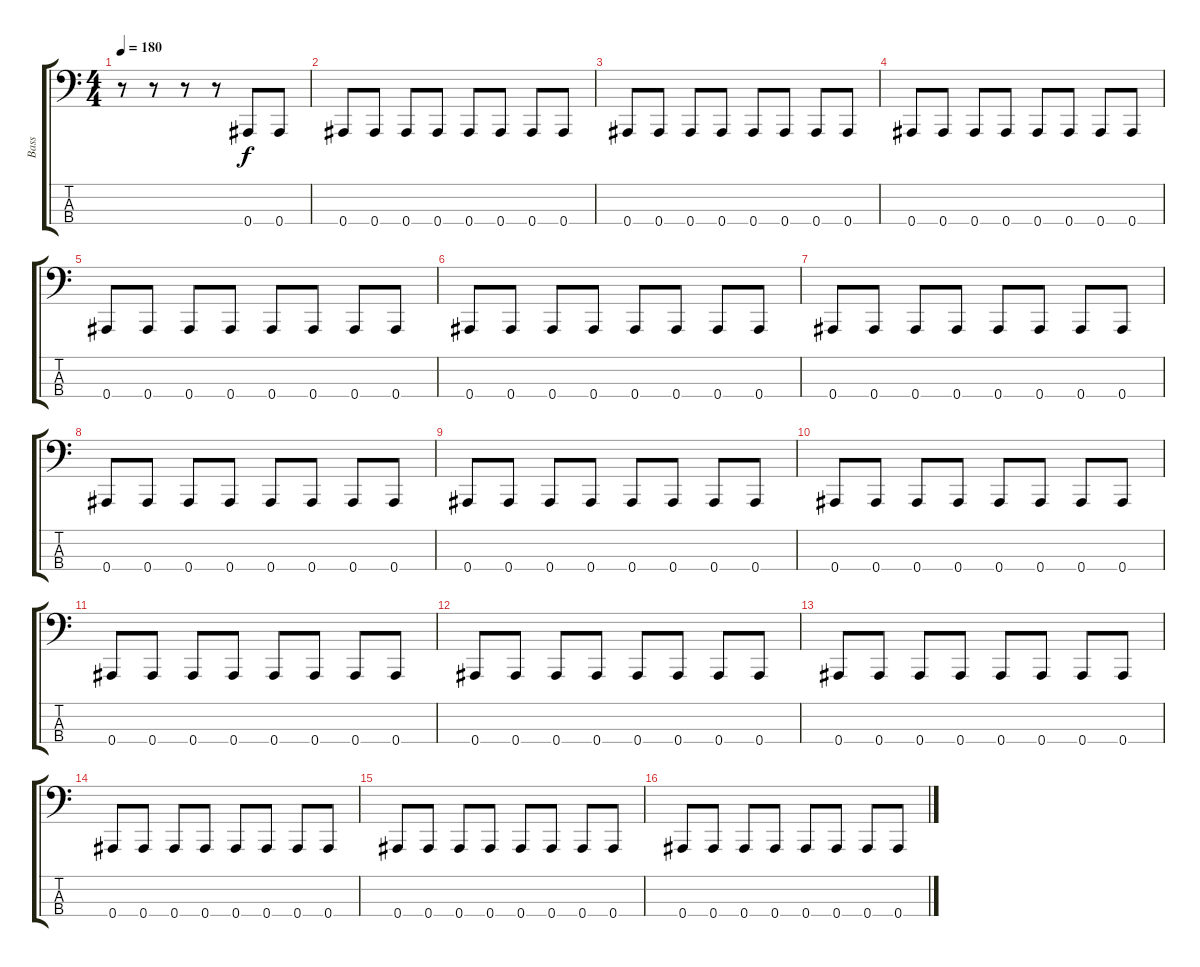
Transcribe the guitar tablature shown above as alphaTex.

\track ("Bass" "Bass") {instrument electricbasspick bank 255}
\staff {score tabs}
\tuning (Eb2 Bb1 F1 Bb0) {hide}
\ts (4 4)
\tempo 180
\clef f4
\ks c
r.8{dy f} r.8 r.8 r.8 0.4.8 0.4.8 |
0.4.8 0.4.8 0.4.8 0.4.8 0.4.8 0.4.8 0.4.8 0.4.8 |
0.4.8 0.4.8 0.4.8 0.4.8 0.4.8 0.4.8 0.4.8 0.4.8 |
0.4.8 0.4.8 0.4.8 0.4.8 0.4.8 0.4.8 0.4.8 0.4.8 |
0.4.8 0.4.8 0.4.8 0.4.8 0.4.8 0.4.8 0.4.8 0.4.8 |
0.4.8 0.4.8 0.4.8 0.4.8 0.4.8 0.4.8 0.4.8 0.4.8 |
0.4.8 0.4.8 0.4.8 0.4.8 0.4.8 0.4.8 0.4.8 0.4.8 |
0.4.8 0.4.8 0.4.8 0.4.8 0.4.8 0.4.8 0.4.8 0.4.8 |
0.4.8 0.4.8 0.4.8 0.4.8 0.4.8 0.4.8 0.4.8 0.4.8 |
0.4.8 0.4.8 0.4.8 0.4.8 0.4.8 0.4.8 0.4.8 0.4.8 |
0.4.8 0.4.8 0.4.8 0.4.8 0.4.8 0.4.8 0.4.8 0.4.8 |
0.4.8 0.4.8 0.4.8 0.4.8 0.4.8 0.4.8 0.4.8 0.4.8 |
0.4.8 0.4.8 0.4.8 0.4.8 0.4.8 0.4.8 0.4.8 0.4.8 |
0.4.8 0.4.8 0.4.8 0.4.8 0.4.8 0.4.8 0.4.8 0.4.8 |
0.4.8 0.4.8 0.4.8 0.4.8 0.4.8 0.4.8 0.4.8 0.4.8 |
0.4.8 0.4.8 0.4.8 0.4.8 0.4.8 0.4.8 0.4.8 0.4.8
